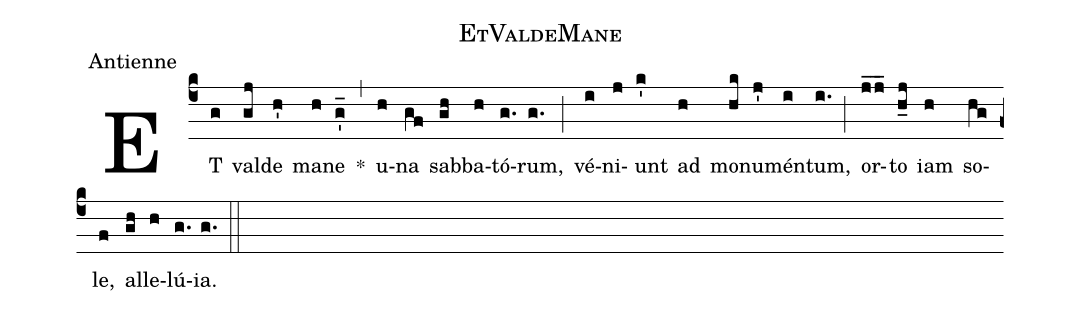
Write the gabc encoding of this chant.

name:EtValdeMane;
office-part:Antienne;
%%
(c4) ET(g) val(gj)de(h') ma(h)ne(g'_) *(,)
u(h)na(gf) sab(gh)ba(h)tó(g.)rum,(g.) (;)
vé(i)ni(j)unt(k') ad(h) mo(hk)nu(j')mén(i)tum,(i.) (;)
or(jj__)to(h_j) iam(h) so(hg)le,(f) al(gh)le(h)lú(g.)ia.(g.) (::)
